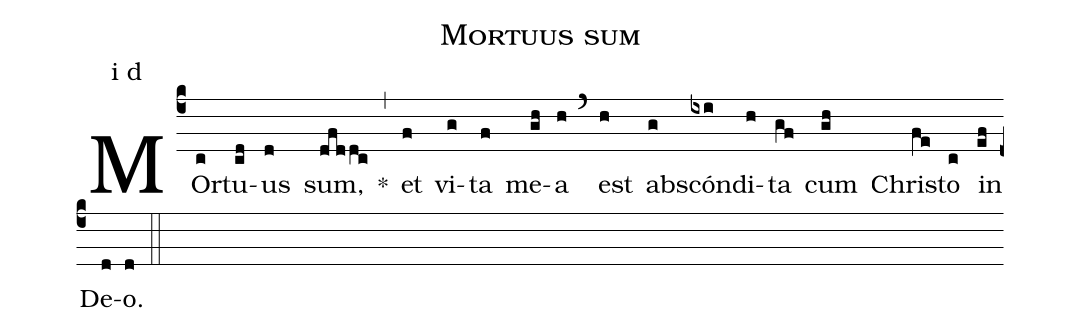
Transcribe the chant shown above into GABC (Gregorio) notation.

name: Mortuus sum;
annotation: i d;
mode: 1;
%%
(c4)
MOr(c)tu(cd)us(d) sum,(dfddc) *(,)
et(f) vi(g)ta(f) me(gh)a(h) (`)
est(h) ab(g)scón(ixi)di(h)ta(gf) cum(gh) Chri(fe)sto(c) in(ef) De(d)o.(d) (::)
